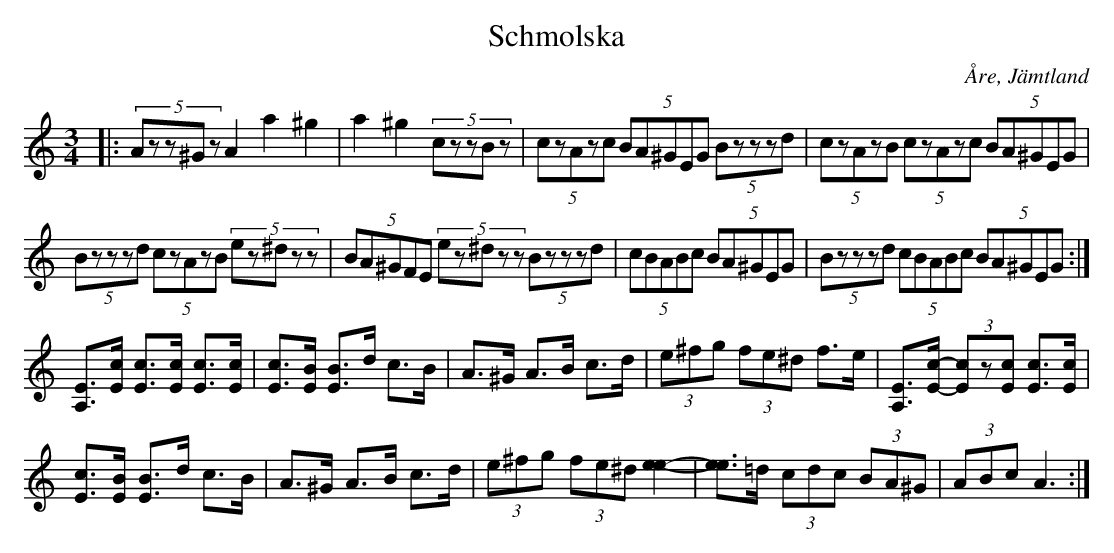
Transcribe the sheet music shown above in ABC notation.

X:1
T:Schmolska
O:Åre, Jämtland
M:3/4
L:1/8
K:Am
|: (5:2Azz^Gz A2 a2 ^g2|a2 ^g2 (5:2czzBz|  (5:2czAzc (5:2BA^GEG (5:2Bzzzd|  (5:2czAzB (5:2czAzc (5:2BA^GEG|
 (5:2Bzzzd (5:2czAzB (5:2ez^dzz|  (5:2BA^GFE (5:2ez^dzz (5:2Bzzzd|  (5:2cBABc (5:2BA^GEG | (5:2Bzzzd (5:2cBABc (5:2BA^GEG  :|
[EA,]>[cE] [cE]>[cE] [cE]>[cE] | [cE]>[BE] [BE]>d c>B | A>^G A>B c>d | (3e^fg (3fe^d f>e | [EA,]>[c-E-] (3[cE]z[cE] [cE]>[cE] |
[cE]>[BE] [BE]>d c>B | A>^G A>B c>d | (3e^fg (3fe^d [e2-e2-] | [ee]>=d (3cdc (3BA^G | (3ABc A3 :|]
